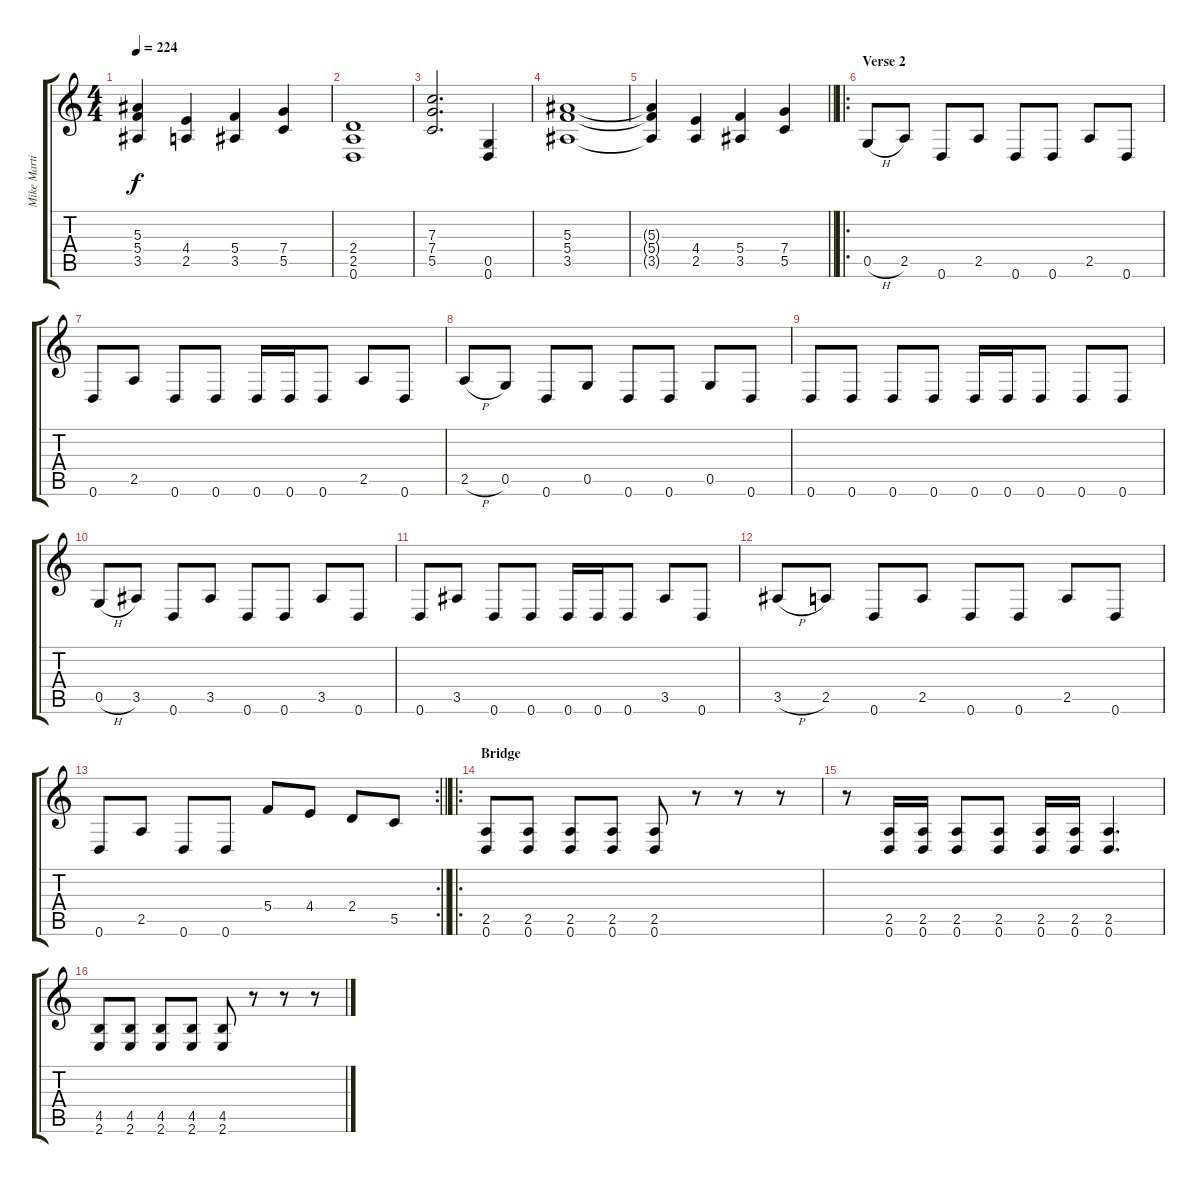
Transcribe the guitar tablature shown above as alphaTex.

\track ("Mike Martin" "Mike Marti") {instrument distortionguitar}
\staff {score tabs}
\tuning (D4 A3 F3 C3 G2 D2) {hide}
\ts (4 4)
\tempo 224
\clef g2
\ks c
(5.3{t} 5.4{t} 3.5{t}).4{dy f} (4.4 2.5).4 (5.4 3.5).4 (7.4 5.5).4 |
(2.4 2.5 0.6).1 |
(7.3 7.4 5.5).2{d} (0.5 0.6).4 |
(5.3 5.4 3.5).1 |
\barLineRight lightlight
(5.3{t} 5.4{t} 3.5{t}).4 (4.4 2.5).4 (5.4 3.5).4 (7.4 5.5).4 |
\ro
\section ("" "Verse 2")
0.5{h}.8 2.5.8 0.6.8 2.5.8 0.6.8 0.6.8 2.5.8 0.6.8 |
0.6.8 2.5.8 0.6.8 0.6.8 0.6.16 0.6.16 0.6.8 2.5.8 0.6.8 |
2.5{h}.8 0.5.8 0.6.8 0.5.8 0.6.8 0.6.8 0.5.8 0.6.8 |
0.6.8 0.6.8 0.6.8 0.6.8 0.6.16 0.6.16 0.6.8 0.6.8 0.6.8 |
0.5{h}.8 3.5.8 0.6.8 3.5.8 0.6.8 0.6.8 3.5.8 0.6.8 |
0.6.8 3.5.8 0.6.8 0.6.8 0.6.16 0.6.16 0.6.8 3.5.8 0.6.8 |
3.5{h}.8 2.5.8 0.6.8 2.5.8 0.6.8 0.6.8 2.5.8 0.6.8 |
\rc 2
\barLineRight lightlight
0.6.8 2.5.8 0.6.8 0.6.8 5.4.8 4.4.8 2.4.8 5.5.8 |
\ro
\section ("" "Bridge")
(2.5 0.6).8 (2.5 0.6).8 (2.5 0.6).8 (2.5 0.6).8 (2.5 0.6).8 r.8 r.8 r.8 |
r.8 (2.5 0.6).16 (2.5 0.6).16 (2.5 0.6).8 (2.5 0.6).8 (2.5 0.6).16 (2.5 0.6).16 (2.5 0.6).4{d} |
(4.5 2.6).8 (4.5 2.6).8 (4.5 2.6).8 (4.5 2.6).8 (4.5 2.6).8 r.8 r.8 r.8
